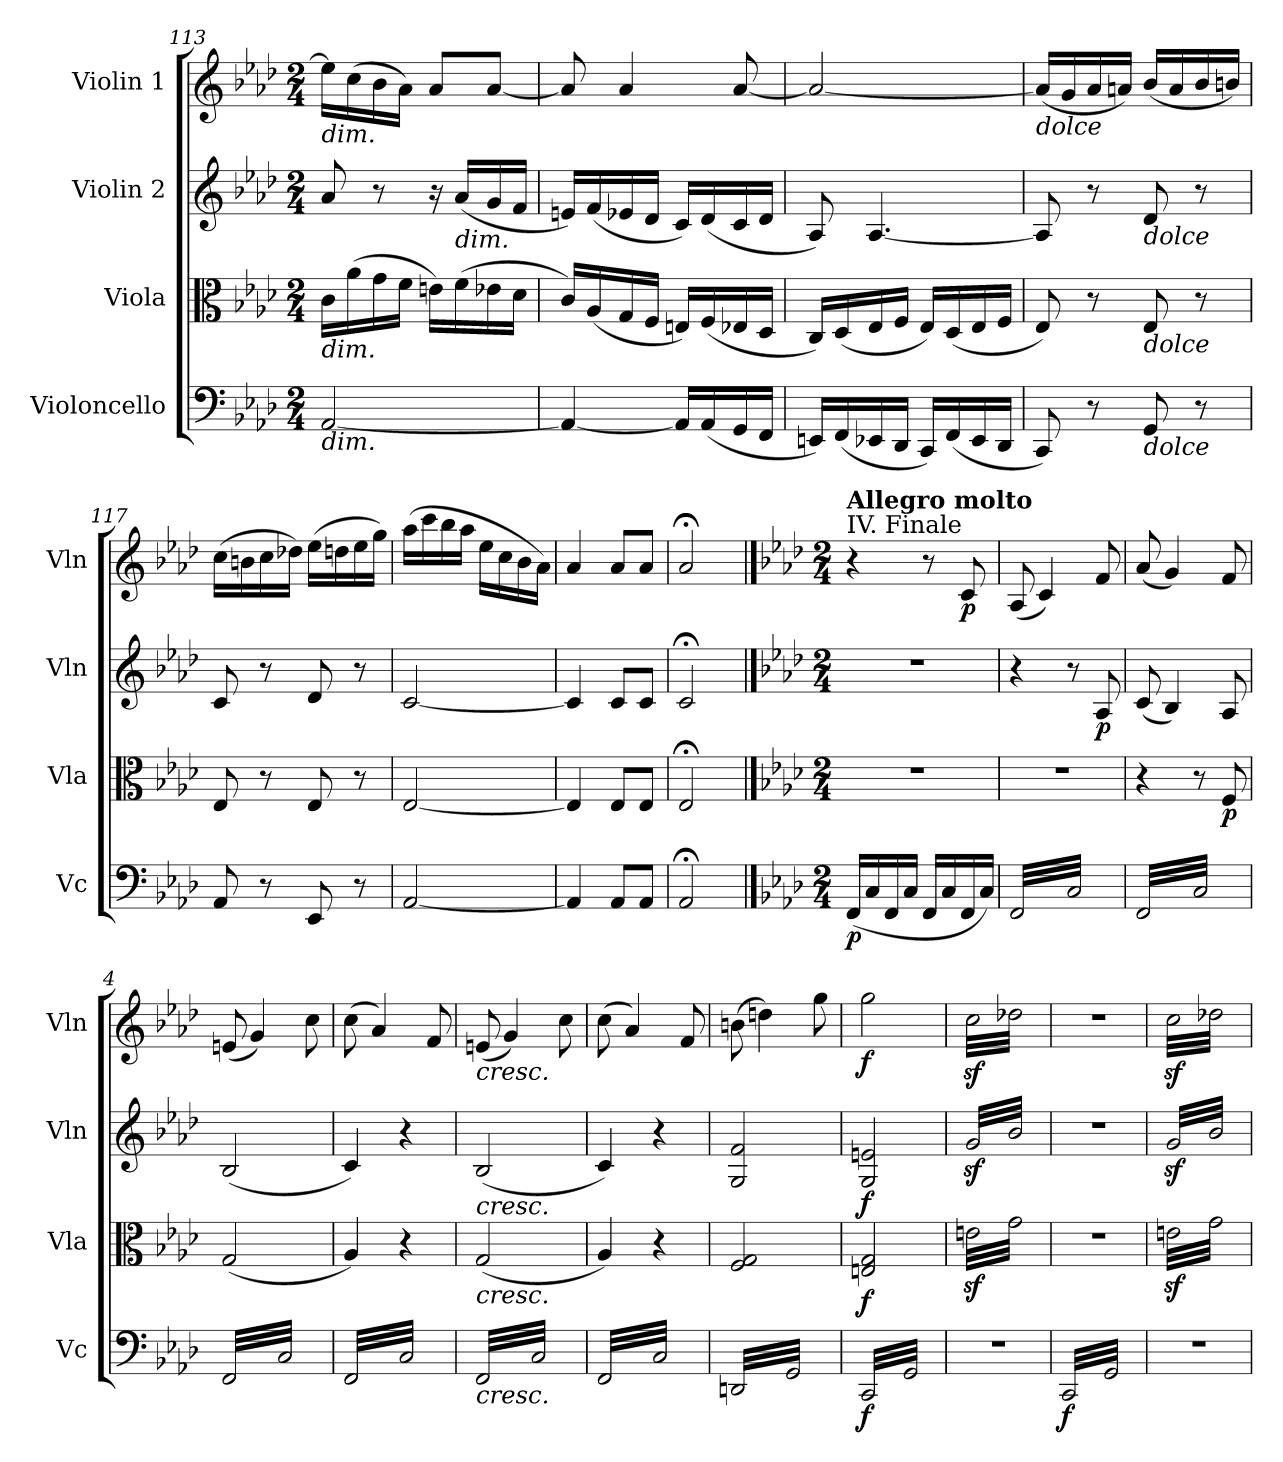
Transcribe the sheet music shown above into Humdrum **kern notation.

**kern	**dynam	**kern	**dynam	**kern	**dynam	**kern	**dynam
*part4	*part4	*part3	*part3	*part2	*part2	*part1	*part1
*staff4	*staff4	*staff3	*staff3	*staff2	*staff2	*staff1	*staff1
*I"Violoncello	*	*I"Viola	*	*I"Violin 2	*	*I"Violin 1	*
*I'Vc	*	*I'Vla	*	*I'Vln	*	*I'Vln	*
*clefF4	*	*clefC3	*	*clefG2	*	*clefG2	*
*k[b-e-a-d-]	*	*k[b-e-a-d-]	*	*k[b-e-a-d-]	*	*k[b-e-a-d-]	*
*M2/4	*	*M2/4	*	*M2/4	*	*M2/4	*
=113	=113	=113	=113	=113	=113	=113	=113
!	!	!	!	!	!	!LO:TX:b:i:t=dim.	!
!	!	!LO:TX:b:i:t=dim.	!	!	!	!	!
!LO:TX:b:i:t=dim.	!	!	!	!	!	!	!
[2AA-/	.	16c\LL	.	8a-/	.	16ee-\LL]	.
.	.	(16a-\	.	.	.	(16cc\	.
.	.	16g\	.	8r	.	16b-\	.
.	.	16f\JJ	.	.	.	16a-\JJ)	.
.	.	16en\LL)	.	16r	.	8a-/L	.
!	!	!	!	!LO:TX:b:i:t=dim.	!	!	!
.	.	(16f\	.	(16a-/LL	.	.	.
.	.	16e-X\	.	16g/	.	[8a-/J	.
.	.	16d-\JJ	.	16f/JJ	.	.	.
=114	=114	=114	=114	=114	=114	=114	=114
4AA-/_	.	16c/LL)	.	16en/LL)	.	8a-/]	.
.	.	(16A-/	.	(16f/	.	.	.
.	.	16G/	.	16e-X/	.	4a-/	.
.	.	16F/JJ	.	16d-/JJ	.	.	.
16AA-/LL]	.	16En/LL)	.	16c/LL)	.	.	.
(16AA-/	.	(16F/	.	(16d-/	.	.	.
16GG/	.	16E-X/	.	16c/	.	[8a-/	.
16FF/JJ	.	16D-/JJ	.	16d-/JJ	.	.	.
=115	=115	=115	=115	=115	=115	=115	=115
16EEn/LL)	.	16C/LL)	.	8A-/)	.	2a-/_	.
(16FF/	.	(16D-/	.	.	.	.	.
16EE-X/	.	16E-/	.	[4.A-/	.	.	.
16DD-/JJ	.	16F/JJ	.	.	.	.	.
16CC/LL)	.	16E-/LL)	.	.	.	.	.
(16FF/	.	(16D-/	.	.	.	.	.
16EE-/	.	16E-/	.	.	.	.	.
16DD-/JJ	.	16F/JJ	.	.	.	.	.
=116	=116	=116	=116	=116	=116	=116	=116
!	!	!	!	!	!	!LO:TX:b:i:t=dolce	!
8CC/)	.	8E-/)	.	8A-/]	.	(16a-/LL]	.
.	.	.	.	.	.	16g/	.
8r	.	8r	.	8r	.	16a-/	.
.	.	.	.	.	.	16an/JJ)	.
!	!	!	!	!LO:TX:b:i:t=dolce	!	!	!
!	!	!LO:TX:b:i:t=dolce	!	!	!	!	!
!LO:TX:b:i:t=dolce	!	!	!	!	!	!	!
8GG/	.	8E-/	.	8d-/	.	(16b-/LL	.
.	.	.	.	.	.	16a/	.
8r	.	8r	.	8r	.	16b-/	.
.	.	.	.	.	.	16bn/JJ)	.
!!LO:LB:g=z
=117	=117	=117	=117	=117	=117	=117	=117
8AA-/	.	8E-/	.	8c/	.	(16cc\LL	.
.	.	.	.	.	.	16bn\	.
8r	.	8r	.	8r	.	16cc\	.
.	.	.	.	.	.	16dd-X\JJ)	.
8EE-/	.	8E-/	.	8d-/	.	(16ee-\LL	.
.	.	.	.	.	.	16ddn\	.
8r	.	8r	.	8r	.	16ee-\	.
.	.	.	.	.	.	16gg\JJ)	.
=118	=118	=118	=118	=118	=118	=118	=118
[2AA-/	.	[2E-/	.	[2c/	.	(16aa-\LL	.
.	.	.	.	.	.	16ccc\	.
.	.	.	.	.	.	16bb-\	.
.	.	.	.	.	.	16aa-\JJ	.
.	.	.	.	.	.	16ee-\LL	.
.	.	.	.	.	.	16cc\	.
.	.	.	.	.	.	16b-\	.
.	.	.	.	.	.	16a-\JJ)	.
=119	=119	=119	=119	=119	=119	=119	=119
4AA-/]	.	4E-/]	.	4c/]	.	4a-/	.
8AA-/L	.	8E-/L	.	8c/L	.	8a-/L	.
8AA-/J	.	8E-/J	.	8c/J	.	8a-/J	.
=120	=120	=120	=120	=120	=120	=120	=120
2AA-;</	.	2E-;</	.	2c;</	.	2a-;</	.
!!LO:PB:g=z
==1	==1	==1	==1	==1	==1	==1	==1
*k[b-e-a-d-]	*	*k[b-e-a-d-]	*	*k[b-e-a-d-]	*	*k[b-e-a-d-]	*
*M2/4	*	*M2/4	*	*M2/4	*	*M2/4	*
!	!	!	!	!	!	!LO:TX:a:t=IV. Finale	!
!	!	!	!	!	!	!LO:TX:a:B:t=Allegro molto	!
!	!LO:DY:b	!	!	!	!	!	!
(16FF/LL	p	2r	.	2r	.	4r	.
16C/	.	.	.	.	.	.	.
16FF/	.	.	.	.	.	.	.
16C/JJ	.	.	.	.	.	.	.
16FF/LL	.	.	.	.	.	8r	.
16C/	.	.	.	.	.	.	.
!	!	!	!	!	!	!	!LO:DY:b
16FF/	.	.	.	.	.	8c/	p
16C/JJ)	.	.	.	.	.	.	.
=2	=2	=2	=2	=2	=2	=2	=2
*tremolo	*	*	*	*	*	*	*
(32FF/LLL	.	2r	.	4r	.	(8A-/	.
32C/)	.	.	.	.	.	.	.
32FF/	.	.	.	.	.	.	.
32C/)	.	.	.	.	.	.	.
32FF/	.	.	.	.	.	4c/)	.
32C/)	.	.	.	.	.	.	.
32FF/	.	.	.	.	.	.	.
32C/)	.	.	.	.	.	.	.
32FF/	.	.	.	8r	.	.	.
32C/)	.	.	.	.	.	.	.
32FF/	.	.	.	.	.	.	.
32C/)	.	.	.	.	.	.	.
!	!	!	!	!	!LO:DY:b	!	!
32FF/	.	.	.	8A-/	p	8f/	.
32C/)	.	.	.	.	.	.	.
32FF/	.	.	.	.	.	.	.
32C/)JJJ	.	.	.	.	.	.	.
=3	=3	=3	=3	=3	=3	=3	=3
(32FF/LLL	.	4r	.	(8c/	.	(8a-/	.
32C/)	.	.	.	.	.	.	.
32FF/	.	.	.	.	.	.	.
32C/)	.	.	.	.	.	.	.
32FF/	.	.	.	4B-/)	.	4g/)	.
32C/)	.	.	.	.	.	.	.
32FF/	.	.	.	.	.	.	.
32C/)	.	.	.	.	.	.	.
32FF/	.	8r	.	.	.	.	.
32C/)	.	.	.	.	.	.	.
32FF/	.	.	.	.	.	.	.
32C/)	.	.	.	.	.	.	.
!	!	!	!LO:DY:b	!	!	!	!
32FF/	.	8F/	p	8A-/	.	8f/	.
32C/)	.	.	.	.	.	.	.
32FF/	.	.	.	.	.	.	.
32C/)JJJ	.	.	.	.	.	.	.
=4	=4	=4	=4	=4	=4	=4	=4
(32FF/LLL	.	(2G/	.	(2B-/	.	(8en/	.
32C/)	.	.	.	.	.	.	.
32FF/	.	.	.	.	.	.	.
32C/)	.	.	.	.	.	.	.
32FF/	.	.	.	.	.	4g/)	.
32C/)	.	.	.	.	.	.	.
32FF/	.	.	.	.	.	.	.
32C/)	.	.	.	.	.	.	.
32FF/	.	.	.	.	.	.	.
32C/)	.	.	.	.	.	.	.
32FF/	.	.	.	.	.	.	.
32C/)	.	.	.	.	.	.	.
32FF/	.	.	.	.	.	8cc\	.
32C/)	.	.	.	.	.	.	.
32FF/	.	.	.	.	.	.	.
32C/)JJJ	.	.	.	.	.	.	.
=5	=5	=5	=5	=5	=5	=5	=5
(32FF/LLL	.	4A-/)	.	4c/)	.	(8cc\	.
32C/)	.	.	.	.	.	.	.
32FF/	.	.	.	.	.	.	.
32C/)	.	.	.	.	.	.	.
32FF/	.	.	.	.	.	4a-/)	.
32C/)	.	.	.	.	.	.	.
32FF/	.	.	.	.	.	.	.
32C/)	.	.	.	.	.	.	.
32FF/	.	4r	.	4r	.	.	.
32C/)	.	.	.	.	.	.	.
32FF/	.	.	.	.	.	.	.
32C/)	.	.	.	.	.	.	.
32FF/	.	.	.	.	.	8f/	.
32C/)	.	.	.	.	.	.	.
32FF/	.	.	.	.	.	.	.
32C/)JJJ	.	.	.	.	.	.	.
=6	=6	=6	=6	=6	=6	=6	=6
!	!	!	!	!	!	!LO:TX:b:i:t=cresc.	!
!	!	!	!	!LO:TX:b:i:t=cresc.	!	!	!
!	!	!LO:TX:b:i:t=cresc.	!	!	!	!	!
!LO:TX:b:i:t=cresc.	!	!	!	!	!	!	!
(32FF/LLL	.	(2G/	.	(2B-/	.	(8en/	.
32C/)	.	.	.	.	.	.	.
32FF/	.	.	.	.	.	.	.
32C/)	.	.	.	.	.	.	.
32FF/	.	.	.	.	.	4g/)	.
32C/)	.	.	.	.	.	.	.
32FF/	.	.	.	.	.	.	.
32C/)	.	.	.	.	.	.	.
32FF/	.	.	.	.	.	.	.
32C/)	.	.	.	.	.	.	.
32FF/	.	.	.	.	.	.	.
32C/)	.	.	.	.	.	.	.
32FF/	.	.	.	.	.	8cc\	.
32C/)	.	.	.	.	.	.	.
32FF/	.	.	.	.	.	.	.
32C/)JJJ	.	.	.	.	.	.	.
=7	=7	=7	=7	=7	=7	=7	=7
(32FF/LLL	.	4A-/)	.	4c/)	.	(8cc\	.
32C/)	.	.	.	.	.	.	.
32FF/	.	.	.	.	.	.	.
32C/)	.	.	.	.	.	.	.
32FF/	.	.	.	.	.	4a-/)	.
32C/)	.	.	.	.	.	.	.
32FF/	.	.	.	.	.	.	.
32C/)	.	.	.	.	.	.	.
32FF/	.	4r	.	4r	.	.	.
32C/)	.	.	.	.	.	.	.
32FF/	.	.	.	.	.	.	.
32C/)	.	.	.	.	.	.	.
32FF/	.	.	.	.	.	8f/	.
32C/)	.	.	.	.	.	.	.
32FF/	.	.	.	.	.	.	.
32C/)JJJ	.	.	.	.	.	.	.
=8	=8	=8	=8	=8	=8	=8	=8
(32DDn/LLL	.	2F/ 2G/	.	2G/ 2f/	.	(8bn\	.
32GG/)	.	.	.	.	.	.	.
32DDn/	.	.	.	.	.	.	.
32GG/)	.	.	.	.	.	.	.
32DDn/	.	.	.	.	.	4ddn\)	.
32GG/)	.	.	.	.	.	.	.
32DDn/	.	.	.	.	.	.	.
32GG/)	.	.	.	.	.	.	.
32DDn/	.	.	.	.	.	.	.
32GG/)	.	.	.	.	.	.	.
32DDn/	.	.	.	.	.	.	.
32GG/)	.	.	.	.	.	.	.
32DDn/	.	.	.	.	.	8gg\	.
32GG/)	.	.	.	.	.	.	.
32DDn/	.	.	.	.	.	.	.
32GG/)JJJ	.	.	.	.	.	.	.
=9	=9	=9	=9	=9	=9	=9	=9
!	!LO:DY:b	!	!LO:DY:b	!	!LO:DY:b	!	!LO:DY:b
(32CC/LLL	f	2En/ 2G/	f	2G/ 2en/	f	2gg\	f
32GG/)	.	.	.	.	.	.	.
32CC/	.	.	.	.	.	.	.
32GG/)	.	.	.	.	.	.	.
32CC/	.	.	.	.	.	.	.
32GG/)	.	.	.	.	.	.	.
32CC/	.	.	.	.	.	.	.
32GG/)	.	.	.	.	.	.	.
32CC/	.	.	.	.	.	.	.
32GG/)	.	.	.	.	.	.	.
32CC/	.	.	.	.	.	.	.
32GG/)	.	.	.	.	.	.	.
32CC/	.	.	.	.	.	.	.
32GG/)	.	.	.	.	.	.	.
32CC/	.	.	.	.	.	.	.
32GG/)JJJ	.	.	.	.	.	.	.
=10	=10	=10	=10	=10	=10	=10	=10
*	*	*tremolo	*	*	*	*	*
*	*	*	*	*tremolo	*	*	*
*	*	*	*	*	*	*tremolo	*
2r	.	(32enz<\LLL	.	(32gz</LLL	.	(32ccz<\LLL	.
.	.	32g\)	.	32b-/)	.	32dd-X\)	.
.	.	32enz<\	.	32gz</	.	32ccz<\	.
.	.	32g\)	.	32b-/)	.	32dd-X\)	.
.	.	32enz<\	.	32gz</	.	32ccz<\	.
.	.	32g\)	.	32b-/)	.	32dd-X\)	.
.	.	32enz<\	.	32gz</	.	32ccz<\	.
.	.	32g\)	.	32b-/)	.	32dd-X\)	.
.	.	32enz<\	.	32gz</	.	32ccz<\	.
.	.	32g\)	.	32b-/)	.	32dd-X\)	.
.	.	32enz<\	.	32gz</	.	32ccz<\	.
.	.	32g\)	.	32b-/)	.	32dd-X\)	.
.	.	32enz<\	.	32gz</	.	32ccz<\	.
.	.	32g\)	.	32b-/)	.	32dd-X\)	.
.	.	32enz<\	.	32gz</	.	32ccz<\	.
.	.	32g\)JJJ	.	32b-/)JJJ	.	32dd-X\)JJJ	.
=11	=11	=11	=11	=11	=11	=11	=11
!	!LO:DY:b	!	!	!	!	!	!
(32CC/LLL	f	2r	.	2r	.	2r	.
32GG/)	.	.	.	.	.	.	.
32CC/	.	.	.	.	.	.	.
32GG/)	.	.	.	.	.	.	.
32CC/	.	.	.	.	.	.	.
32GG/)	.	.	.	.	.	.	.
32CC/	.	.	.	.	.	.	.
32GG/)	.	.	.	.	.	.	.
32CC/	.	.	.	.	.	.	.
32GG/)	.	.	.	.	.	.	.
32CC/	.	.	.	.	.	.	.
32GG/)	.	.	.	.	.	.	.
32CC/	.	.	.	.	.	.	.
32GG/)	.	.	.	.	.	.	.
32CC/	.	.	.	.	.	.	.
32GG/)JJJ	.	.	.	.	.	.	.
*Xtremolo	*	*	*	*	*	*	*
=12	=12	=12	=12	=12	=12	=12	=12
2r	.	(32enz<\LLL	.	(32gz</LLL	.	(32ccz<\LLL	.
.	.	32g\)	.	32b-/)	.	32dd-X\)	.
.	.	32enz<\	.	32gz</	.	32ccz<\	.
.	.	32g\)	.	32b-/)	.	32dd-X\)	.
.	.	32enz<\	.	32gz</	.	32ccz<\	.
.	.	32g\)	.	32b-/)	.	32dd-X\)	.
.	.	32enz<\	.	32gz</	.	32ccz<\	.
.	.	32g\)	.	32b-/)	.	32dd-X\)	.
.	.	32enz<\	.	32gz</	.	32ccz<\	.
.	.	32g\)	.	32b-/)	.	32dd-X\)	.
.	.	32enz<\	.	32gz</	.	32ccz<\	.
.	.	32g\)	.	32b-/)	.	32dd-X\)	.
.	.	32enz<\	.	32gz</	.	32ccz<\	.
.	.	32g\)	.	32b-/)	.	32dd-X\)	.
.	.	32enz<\	.	32gz</	.	32ccz<\	.
.	.	32g\)JJJ	.	32b-/)JJJ	.	32dd-X\)JJJ	.
*	*	*	*	*	*	*Xtremolo	*
*	*	*	*	*Xtremolo	*	*	*
*	*	*Xtremolo	*	*	*	*	*
.	.	.	.	.	.	.	.
.	.	.	.	.	.	.	.
.	.	.	.	.	.	.	.
.	.	.	.	.	.	.	.
.	.	.	.	.	.	.	.
.	.	.	.	.	.	.	.
.	.	.	.	.	.	.	.
.	.	.	.	.	.	.	.
=	=	=	=	=	=	=	=
*-	*-	*-	*-	*-	*-	*-	*-
